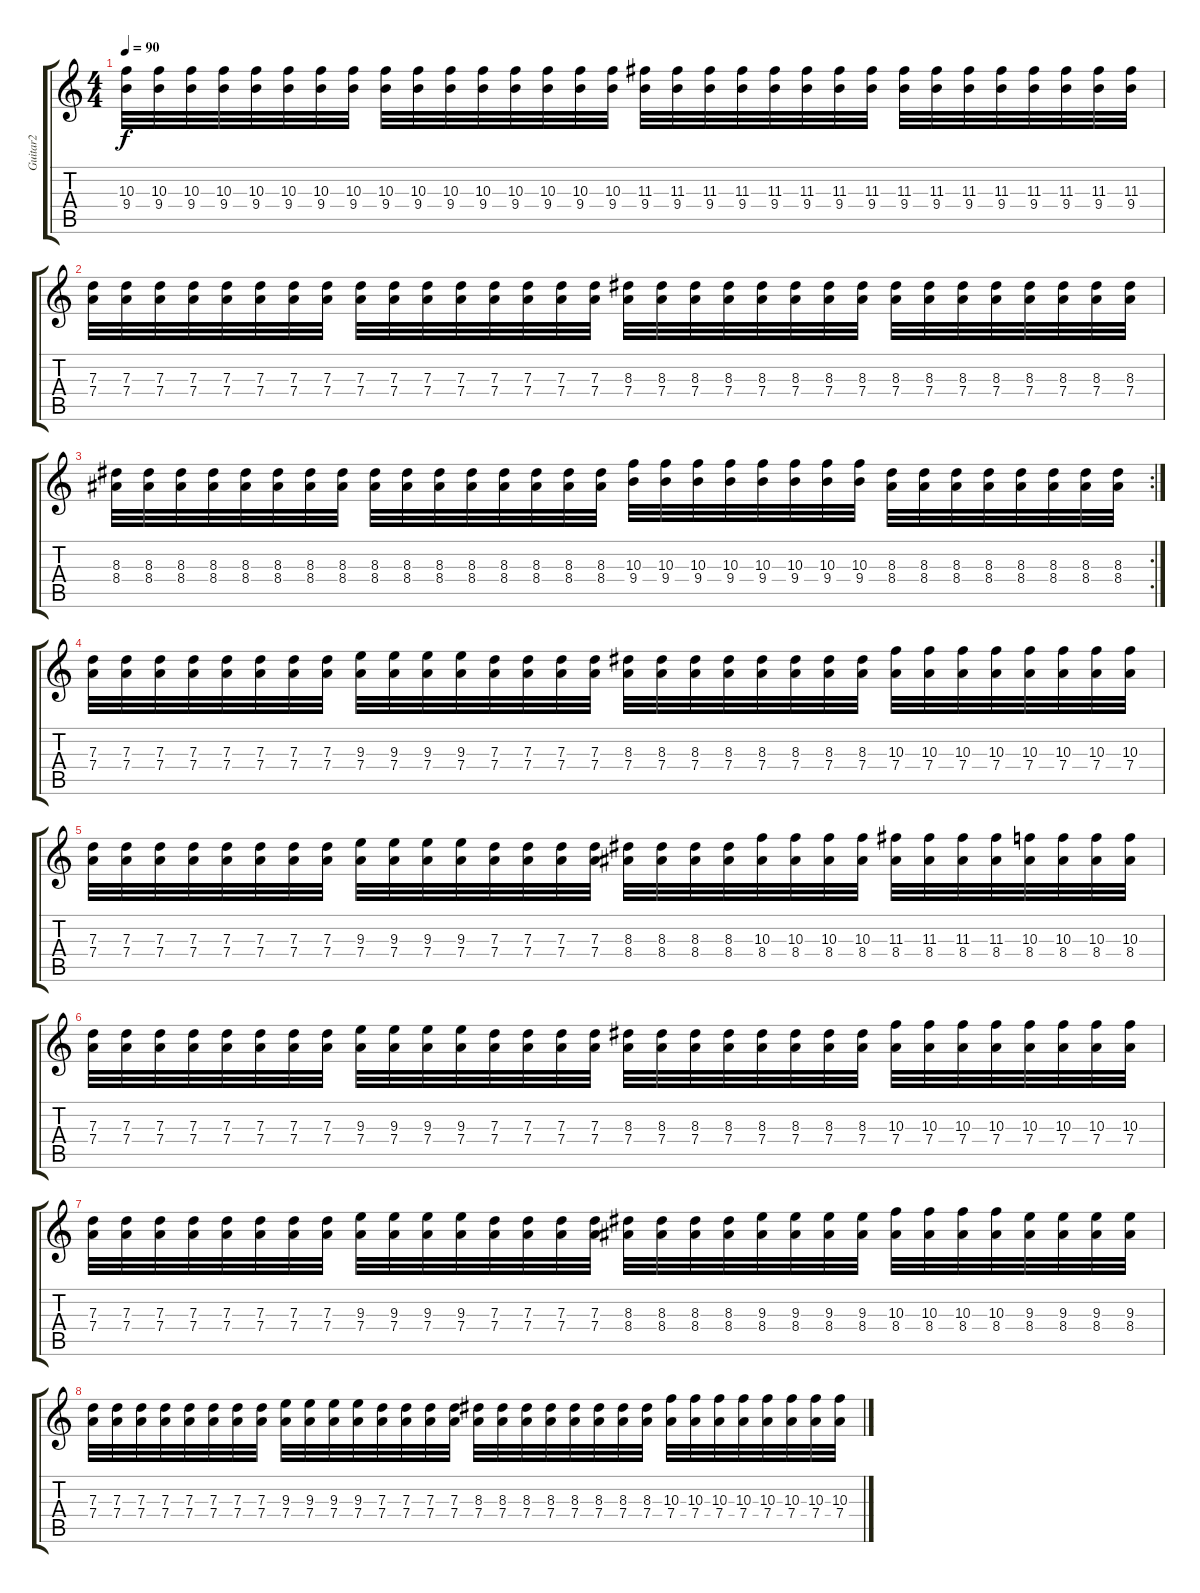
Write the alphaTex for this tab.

\track ("Guitar2" "Guitar2") {instrument overdrivenguitar}
\staff {score tabs}
\tuning (E4 B3 G3 D3 A2 E2) {hide}
\ts (4 4)
\tempo 90
\clef g2
\ks c
(10.3 9.4).32{dy f} (10.3 9.4).32 (10.3 9.4).32 (10.3 9.4).32 (10.3 9.4).32 (10.3 9.4).32 (10.3 9.4).32 (10.3 9.4).32 (10.3 9.4).32 (10.3 9.4).32 (10.3 9.4).32 (10.3 9.4).32 (10.3 9.4).32 (10.3 9.4).32 (10.3 9.4).32 (10.3 9.4).32 (11.3 9.4).32 (11.3 9.4).32 (11.3 9.4).32 (11.3 9.4).32 (11.3 9.4).32 (11.3 9.4).32 (11.3 9.4).32 (11.3 9.4).32 (11.3 9.4).32 (11.3 9.4).32 (11.3 9.4).32 (11.3 9.4).32 (11.3 9.4).32 (11.3 9.4).32 (11.3 9.4).32 (11.3 9.4).32 |
(7.3 7.4).32 (7.3 7.4).32 (7.3 7.4).32 (7.3 7.4).32 (7.3 7.4).32 (7.3 7.4).32 (7.3 7.4).32 (7.3 7.4).32 (7.3 7.4).32 (7.3 7.4).32 (7.3 7.4).32 (7.3 7.4).32 (7.3 7.4).32 (7.3 7.4).32 (7.3 7.4).32 (7.3 7.4).32 (8.3 7.4).32 (8.3 7.4).32 (8.3 7.4).32 (8.3 7.4).32 (8.3 7.4).32 (8.3 7.4).32 (8.3 7.4).32 (8.3 7.4).32 (8.3 7.4).32 (8.3 7.4).32 (8.3 7.4).32 (8.3 7.4).32 (8.3 7.4).32 (8.3 7.4).32 (8.3 7.4).32 (8.3 7.4).32 |
\rc 2
(8.3 8.4).32 (8.3 8.4).32 (8.3 8.4).32 (8.3 8.4).32 (8.3 8.4).32 (8.3 8.4).32 (8.3 8.4).32 (8.3 8.4).32 (8.3 8.4).32 (8.3 8.4).32 (8.3 8.4).32 (8.3 8.4).32 (8.3 8.4).32 (8.3 8.4).32 (8.3 8.4).32 (8.3 8.4).32 (10.3 9.4).32 (10.3 9.4).32 (10.3 9.4).32 (10.3 9.4).32 (10.3 9.4).32 (10.3 9.4).32 (10.3 9.4).32 (10.3 9.4).32 (8.3 8.4).32 (8.3 8.4).32 (8.3 8.4).32 (8.3 8.4).32 (8.3 8.4).32 (8.3 8.4).32 (8.3 8.4).32 (8.3 8.4).32 |
(7.3 7.4).32 (7.3 7.4).32 (7.3 7.4).32 (7.3 7.4).32 (7.3 7.4).32 (7.3 7.4).32 (7.3 7.4).32 (7.3 7.4).32 (9.3 7.4).32 (9.3 7.4).32 (9.3 7.4).32 (9.3 7.4).32 (7.3 7.4).32 (7.3 7.4).32 (7.3 7.4).32 (7.3 7.4).32 (8.3 7.4).32 (8.3 7.4).32 (8.3 7.4).32 (8.3 7.4).32 (8.3 7.4).32 (8.3 7.4).32 (8.3 7.4).32 (8.3 7.4).32 (10.3 7.4).32 (10.3 7.4).32 (10.3 7.4).32 (10.3 7.4).32 (10.3 7.4).32 (10.3 7.4).32 (10.3 7.4).32 (10.3 7.4).32 |
(7.3 7.4).32 (7.3 7.4).32 (7.3 7.4).32 (7.3 7.4).32 (7.3 7.4).32 (7.3 7.4).32 (7.3 7.4).32 (7.3 7.4).32 (9.3 7.4).32 (9.3 7.4).32 (9.3 7.4).32 (9.3 7.4).32 (7.3 7.4).32 (7.3 7.4).32 (7.3 7.4).32 (7.3 7.4).32 (8.3 8.4).32 (8.3 8.4).32 (8.3 8.4).32 (8.3 8.4).32 (10.3 8.4).32 (10.3 8.4).32 (10.3 8.4).32 (10.3 8.4).32 (11.3 8.4).32 (11.3 8.4).32 (11.3 8.4).32 (11.3 8.4).32 (10.3 8.4).32 (10.3 8.4).32 (10.3 8.4).32 (10.3 8.4).32 |
(7.3 7.4).32 (7.3 7.4).32 (7.3 7.4).32 (7.3 7.4).32 (7.3 7.4).32 (7.3 7.4).32 (7.3 7.4).32 (7.3 7.4).32 (9.3 7.4).32 (9.3 7.4).32 (9.3 7.4).32 (9.3 7.4).32 (7.3 7.4).32 (7.3 7.4).32 (7.3 7.4).32 (7.3 7.4).32 (8.3 7.4).32 (8.3 7.4).32 (8.3 7.4).32 (8.3 7.4).32 (8.3 7.4).32 (8.3 7.4).32 (8.3 7.4).32 (8.3 7.4).32 (10.3 7.4).32 (10.3 7.4).32 (10.3 7.4).32 (10.3 7.4).32 (10.3 7.4).32 (10.3 7.4).32 (10.3 7.4).32 (10.3 7.4).32 |
(7.3 7.4).32 (7.3 7.4).32 (7.3 7.4).32 (7.3 7.4).32 (7.3 7.4).32 (7.3 7.4).32 (7.3 7.4).32 (7.3 7.4).32 (9.3 7.4).32 (9.3 7.4).32 (9.3 7.4).32 (9.3 7.4).32 (7.3 7.4).32 (7.3 7.4).32 (7.3 7.4).32 (7.3 7.4).32 (8.3 8.4).32 (8.3 8.4).32 (8.3 8.4).32 (8.3 8.4).32 (9.3 8.4).32 (9.3 8.4).32 (9.3 8.4).32 (9.3 8.4).32 (10.3 8.4).32 (10.3 8.4).32 (10.3 8.4).32 (10.3 8.4).32 (9.3 8.4).32 (9.3 8.4).32 (9.3 8.4).32 (9.3 8.4).32 |
(7.3 7.4).32 (7.3 7.4).32 (7.3 7.4).32 (7.3 7.4).32 (7.3 7.4).32 (7.3 7.4).32 (7.3 7.4).32 (7.3 7.4).32 (9.3 7.4).32 (9.3 7.4).32 (9.3 7.4).32 (9.3 7.4).32 (7.3 7.4).32 (7.3 7.4).32 (7.3 7.4).32 (7.3 7.4).32 (8.3 7.4).32 (8.3 7.4).32 (8.3 7.4).32 (8.3 7.4).32 (8.3 7.4).32 (8.3 7.4).32 (8.3 7.4).32 (8.3 7.4).32 (10.3 7.4).32 (10.3 7.4).32 (10.3 7.4).32 (10.3 7.4).32 (10.3 7.4).32 (10.3 7.4).32 (10.3 7.4).32 (10.3 7.4).32
